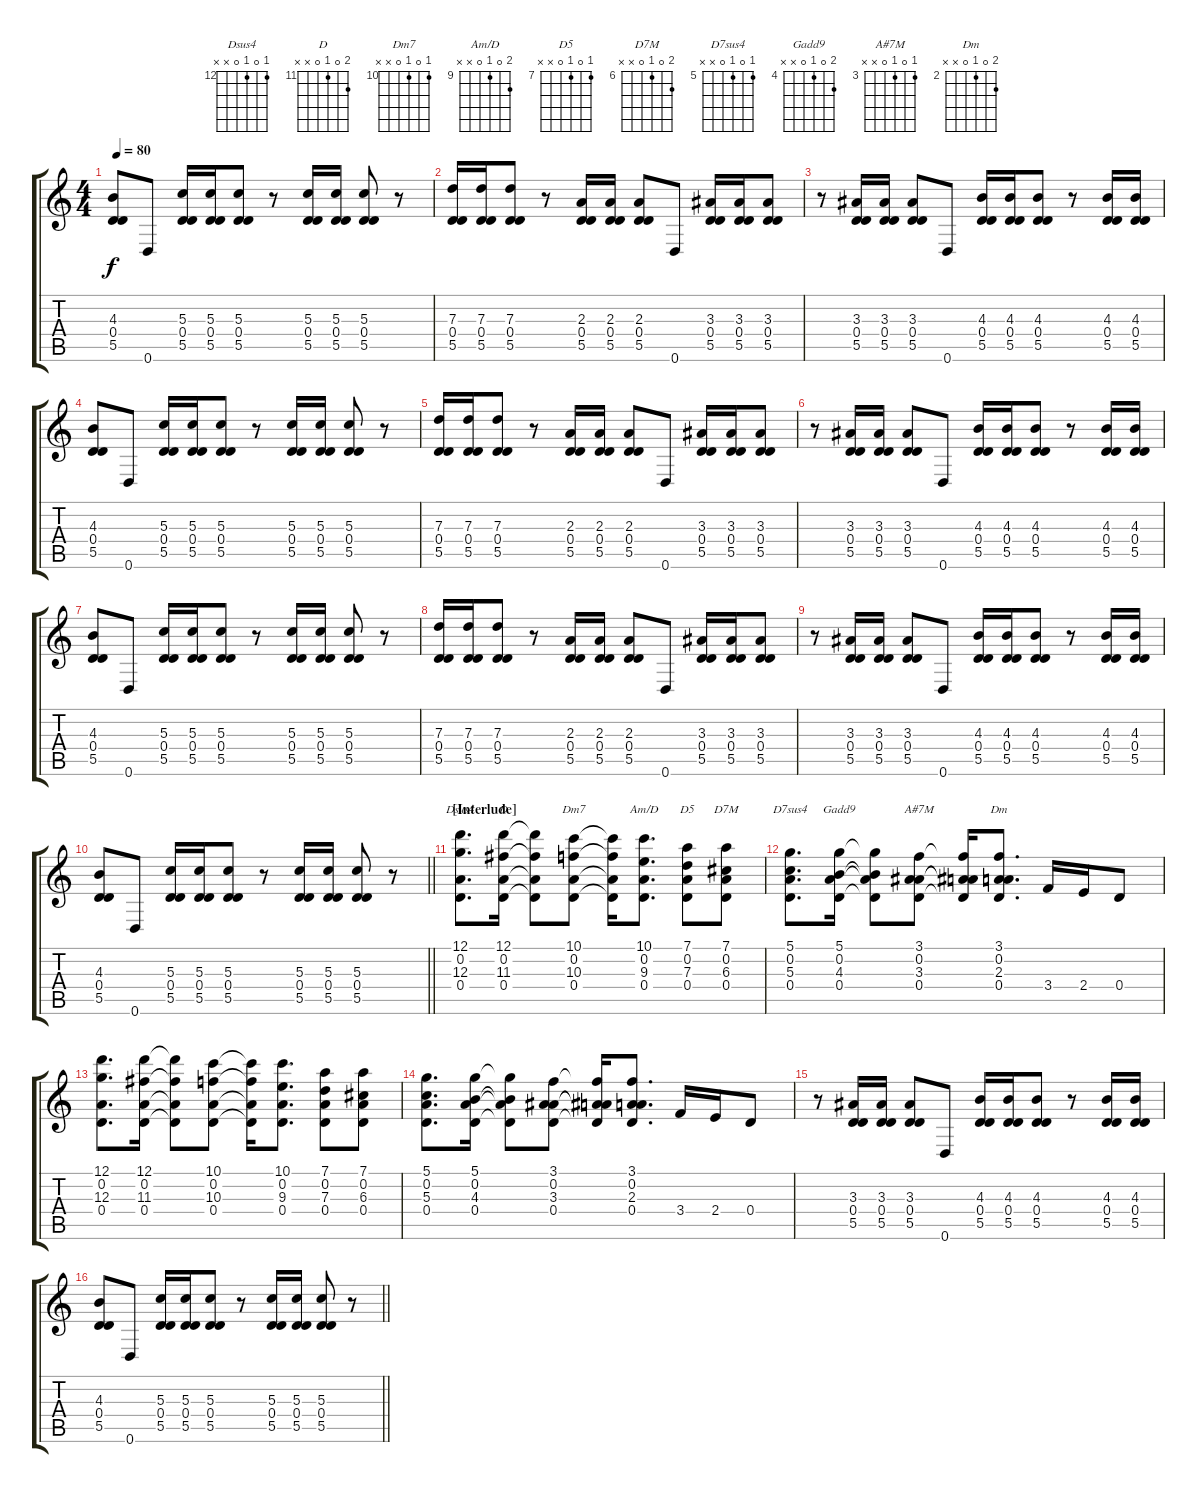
\track "" {instrument acousticguitarsteel}
\staff {score tabs}
\tuning (D4 A3 G3 D3 A2 D2) {hide}
\chord ("Dsus4" 12 0 12 0 x x) {firstfret 12}
\chord ("D" 12 0 11 0 x x) {firstfret 11}
\chord ("Dm7" 10 0 10 0 x x) {firstfret 10}
\chord ("Am/D" 10 0 9 0 x x) {firstfret 9}
\chord ("D5" 7 0 7 0 x x) {firstfret 7}
\chord ("D7M" 7 0 6 0 x x) {firstfret 6}
\chord ("D7sus4" 5 0 5 0 x x) {firstfret 5}
\chord ("Gadd9" 5 0 4 0 x x) {firstfret 4}
\chord ("A#7M" 3 0 3 0 x x) {firstfret 3}
\chord ("Dm" 3 0 2 0 x x) {firstfret 2}
\ts (4 4)
\tempo 80
\clef g2
\ks c
(4.3 0.4 5.5).8{dy f} 0.6.8 (5.3 0.4 5.5).16 (5.3 0.4 5.5).16 (5.3 0.4 5.5).8 r.8 (5.3 0.4 5.5).16 (5.3 0.4 5.5).16 (5.3 0.4 5.5).8 r.8 |
(7.3 0.4 5.5).16 (7.3 0.4 5.5).16 (7.3 0.4 5.5).8 r.8 (2.3 0.4 5.5).16 (2.3 0.4 5.5).16 (2.3 0.4 5.5).8 0.6.8 (3.3 0.4 5.5).16 (3.3 0.4 5.5).16 (3.3 0.4 5.5).8 |
r.8 (3.3 0.4 5.5).16 (3.3 0.4 5.5).16 (3.3 0.4 5.5).8 0.6.8 (4.3 0.4 5.5).16 (4.3 0.4 5.5).16 (4.3 0.4 5.5).8 r.8 (4.3 0.4 5.5).16 (4.3 0.4 5.5).16 |
(4.3 0.4 5.5).8 0.6.8 (5.3 0.4 5.5).16 (5.3 0.4 5.5).16 (5.3 0.4 5.5).8 r.8 (5.3 0.4 5.5).16 (5.3 0.4 5.5).16 (5.3 0.4 5.5).8 r.8 |
(7.3 0.4 5.5).16 (7.3 0.4 5.5).16 (7.3 0.4 5.5).8 r.8 (2.3 0.4 5.5).16 (2.3 0.4 5.5).16 (2.3 0.4 5.5).8 0.6.8 (3.3 0.4 5.5).16 (3.3 0.4 5.5).16 (3.3 0.4 5.5).8 |
r.8 (3.3 0.4 5.5).16 (3.3 0.4 5.5).16 (3.3 0.4 5.5).8 0.6.8 (4.3 0.4 5.5).16 (4.3 0.4 5.5).16 (4.3 0.4 5.5).8 r.8 (4.3 0.4 5.5).16 (4.3 0.4 5.5).16 |
(4.3 0.4 5.5).8 0.6.8 (5.3 0.4 5.5).16 (5.3 0.4 5.5).16 (5.3 0.4 5.5).8 r.8 (5.3 0.4 5.5).16 (5.3 0.4 5.5).16 (5.3 0.4 5.5).8 r.8 |
(7.3 0.4 5.5).16 (7.3 0.4 5.5).16 (7.3 0.4 5.5).8 r.8 (2.3 0.4 5.5).16 (2.3 0.4 5.5).16 (2.3 0.4 5.5).8 0.6.8 (3.3 0.4 5.5).16 (3.3 0.4 5.5).16 (3.3 0.4 5.5).8 |
r.8 (3.3 0.4 5.5).16 (3.3 0.4 5.5).16 (3.3 0.4 5.5).8 0.6.8 (4.3 0.4 5.5).16 (4.3 0.4 5.5).16 (4.3 0.4 5.5).8 r.8 (4.3 0.4 5.5).16 (4.3 0.4 5.5).16 |
\barLineRight lightlight
(4.3 0.4 5.5).8 0.6.8 (5.3 0.4 5.5).16 (5.3 0.4 5.5).16 (5.3 0.4 5.5).8 r.8 (5.3 0.4 5.5).16 (5.3 0.4 5.5).16 (5.3 0.4 5.5).8 r.8 |
\section ("" "[Interlude]")
(12.1 0.2 12.3 0.4).8{d ch "Dsus4"} (12.1 0.2 11.3 0.4).16{ch "D"} (12.1{t} 0.2{t} 11.3{t} 0.4{t}).8 (10.1 0.2 10.3 0.4).8{ch "Dm7"} (10.1{t} 0.2{t} 10.3{t} 0.4{t}).16 (10.1 0.2 9.3 0.4).8{d ch "Am/D"} (7.1 0.2 7.3 0.4).8{ch "D5"} (7.1 0.2 6.3 0.4).8{ch "D7M"} |
(5.1 0.2 5.3 0.4).8{d ch "D7sus4"} (5.1 0.2 4.3 0.4).16{ch "Gadd9"} (5.1{t} 0.2{t} 4.3{t} 0.4{t}).8 (3.1 0.2 3.3 0.4).8{ch "A#7M"} (3.1{t} 0.2{t} 3.3{t} 0.4{t}).16 (3.1 0.2 2.3 0.4).8{d ch "Dm"} 3.4.16 2.4.16 0.4.8 |
(12.1 0.2 12.3 0.4).8{d} (12.1 0.2 11.3 0.4).16 (12.1{t} 0.2{t} 11.3{t} 0.4{t}).8 (10.1 0.2 10.3 0.4).8 (10.1{t} 0.2{t} 10.3{t} 0.4{t}).16 (10.1 0.2 9.3 0.4).8{d} (7.1 0.2 7.3 0.4).8 (7.1 0.2 6.3 0.4).8 |
(5.1 0.2 5.3 0.4).8{d} (5.1 0.2 4.3 0.4).16 (5.1{t} 0.2{t} 4.3{t} 0.4{t}).8 (3.1 0.2 3.3 0.4).8 (3.1{t} 0.2{t} 3.3{t} 0.4{t}).16 (3.1 0.2 2.3 0.4).8{d} 3.4.16 2.4.16 0.4.8 |
r.8 (3.3 0.4 5.5).16 (3.3 0.4 5.5).16 (3.3 0.4 5.5).8 0.6.8 (4.3 0.4 5.5).16 (4.3 0.4 5.5).16 (4.3 0.4 5.5).8 r.8 (4.3 0.4 5.5).16 (4.3 0.4 5.5).16 |
\barLineRight lightlight
(4.3 0.4 5.5).8 0.6.8 (5.3 0.4 5.5).16 (5.3 0.4 5.5).16 (5.3 0.4 5.5).8 r.8 (5.3 0.4 5.5).16 (5.3 0.4 5.5).16 (5.3 0.4 5.5).8 r.8
